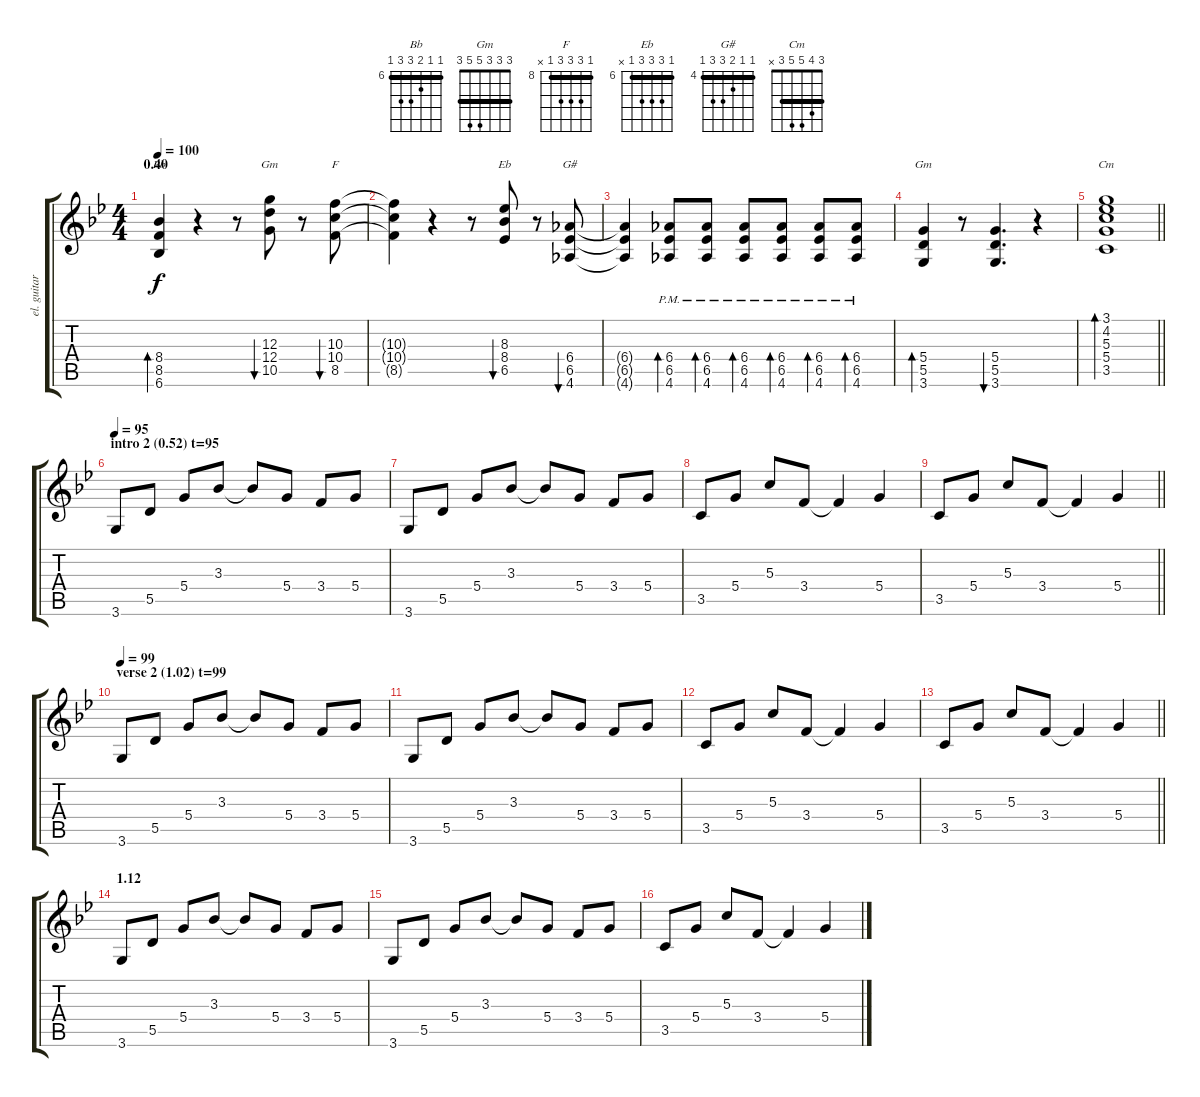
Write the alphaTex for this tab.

\track ("el. guitar" "el. guitar") {instrument electricguitarjazz}
\staff {score tabs}
\tuning (E4 B3 G3 D3 A2 E2) {hide}
\chord ("Bb" 6 6 7 8 8 6) {firstfret 6 barre 6}
\chord ("Gm" 10 11 12 12 10 x) {firstfret 10 barre 10}
\chord ("F" 8 10 10 10 8 x) {firstfret 8 barre 8}
\chord ("Eb" 6 8 8 8 6 x) {firstfret 6 barre 6}
\chord ("G#" 4 4 5 6 6 4) {firstfret 4 barre 4}
\chord ("Gm" 3 3 3 5 5 3) {barre 3}
\chord ("Cm" 3 4 5 5 3 x) {barre 3}
\ts (4 4)
\section ("" "0.40")
\tempo 100
\clef g2
\ks bb
(8.4 8.5 6.6).4{bd 30 ch "Bb" dy f} r.4 r.8 (12.3 12.4 10.5).8{bu 30 ch "Gm"} r.8 (10.3 10.4 8.5).8{bu 30 ch "F"} |
(10.3{t} 10.4{t} 8.5{t}).4 r.4 r.8 (8.3 8.4 6.5).8{bu 30 ch "Eb"} r.8 (6.4 6.5 4.6).8{bu 30 ch "G#"} |
(6.4{t} 6.5{t} 4.6{t}).4 (6.4{pm} 6.5{pm} 4.6{pm}).8{bd 30} (6.4{pm} 6.5{pm} 4.6{pm}).8{bd 30} (6.4{pm} 6.5{pm} 4.6{pm}).8{bd 30} (6.4{pm} 6.5{pm} 4.6{pm}).8{bd 30} (6.4{pm} 6.5{pm} 4.6{pm}).8{bd 30} (6.4{pm} 6.5{pm} 4.6{pm}).8{bd 30} |
(5.4 5.5 3.6).4{bd 30 ch "Gm"} r.8 (5.4 5.5 3.6).4{d bu 30} r.4 |
\barLineRight lightlight
(3.1 4.2 5.3 5.4 3.5).1{bd 60 ch "Cm"} |
\section ("" "intro 2 (0.52) t=95")
\tempo 95
3.6.8 5.5.8 5.4.8 3.3.8 3.3{t}.8 5.4.8 3.4.8 5.4.8 |
3.6.8 5.5.8 5.4.8 3.3.8 3.3{t}.8 5.4.8 3.4.8 5.4.8 |
3.5.8 5.4.8 5.3.8 3.4.8 3.4{t}.4 5.4.4 |
\barLineRight lightlight
3.5.8 5.4.8 5.3.8 3.4.8 3.4{t}.4 5.4.4 |
\section ("" "verse 2 (1.02) t=99")
\tempo 99
3.6.8 5.5.8 5.4.8 3.3.8 3.3{t}.8 5.4.8 3.4.8 5.4.8 |
3.6.8 5.5.8 5.4.8 3.3.8 3.3{t}.8 5.4.8 3.4.8 5.4.8 |
3.5.8 5.4.8 5.3.8 3.4.8 3.4{t}.4 5.4.4 |
\barLineRight lightlight
3.5.8 5.4.8 5.3.8 3.4.8 3.4{t}.4 5.4.4 |
\section ("" "1.12")
3.6.8 5.5.8 5.4.8 3.3.8 3.3{t}.8 5.4.8 3.4.8 5.4.8 |
3.6.8 5.5.8 5.4.8 3.3.8 3.3{t}.8 5.4.8 3.4.8 5.4.8 |
3.5.8 5.4.8 5.3.8 3.4.8 3.4{t}.4 5.4.4
